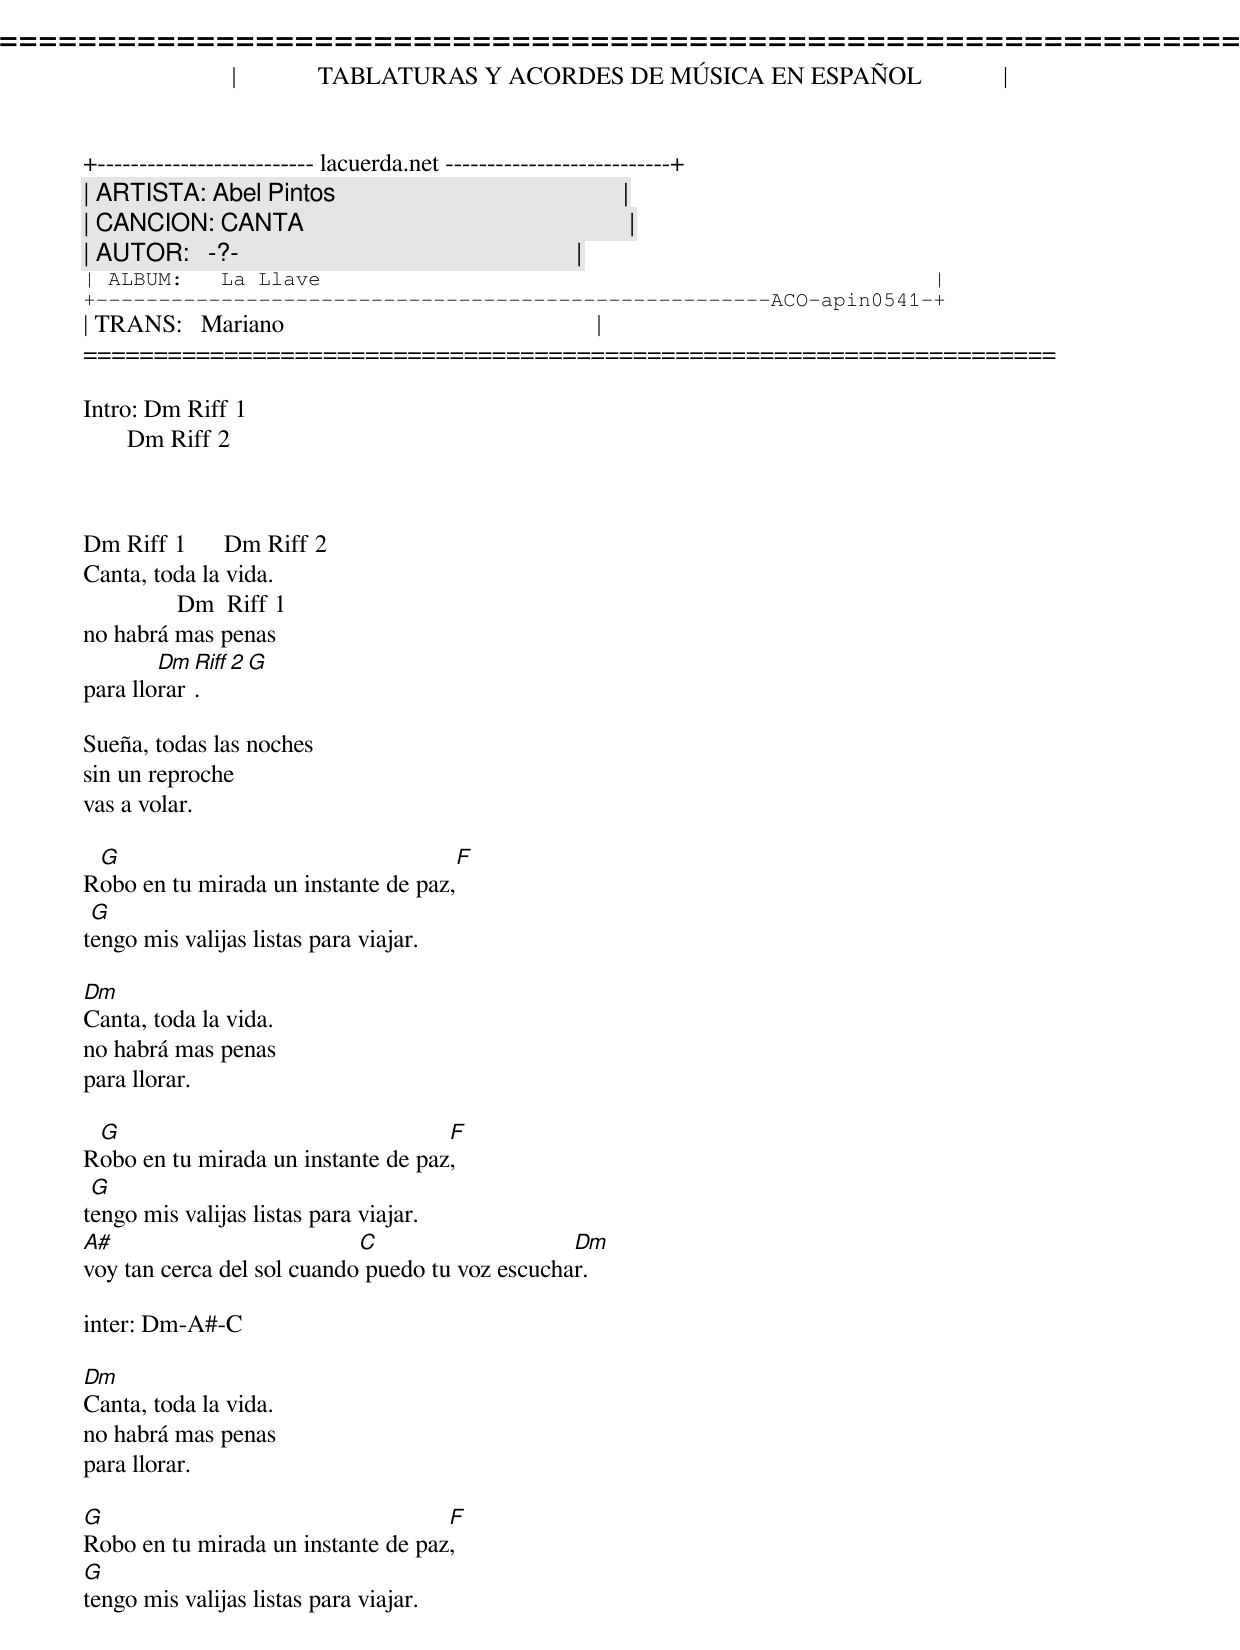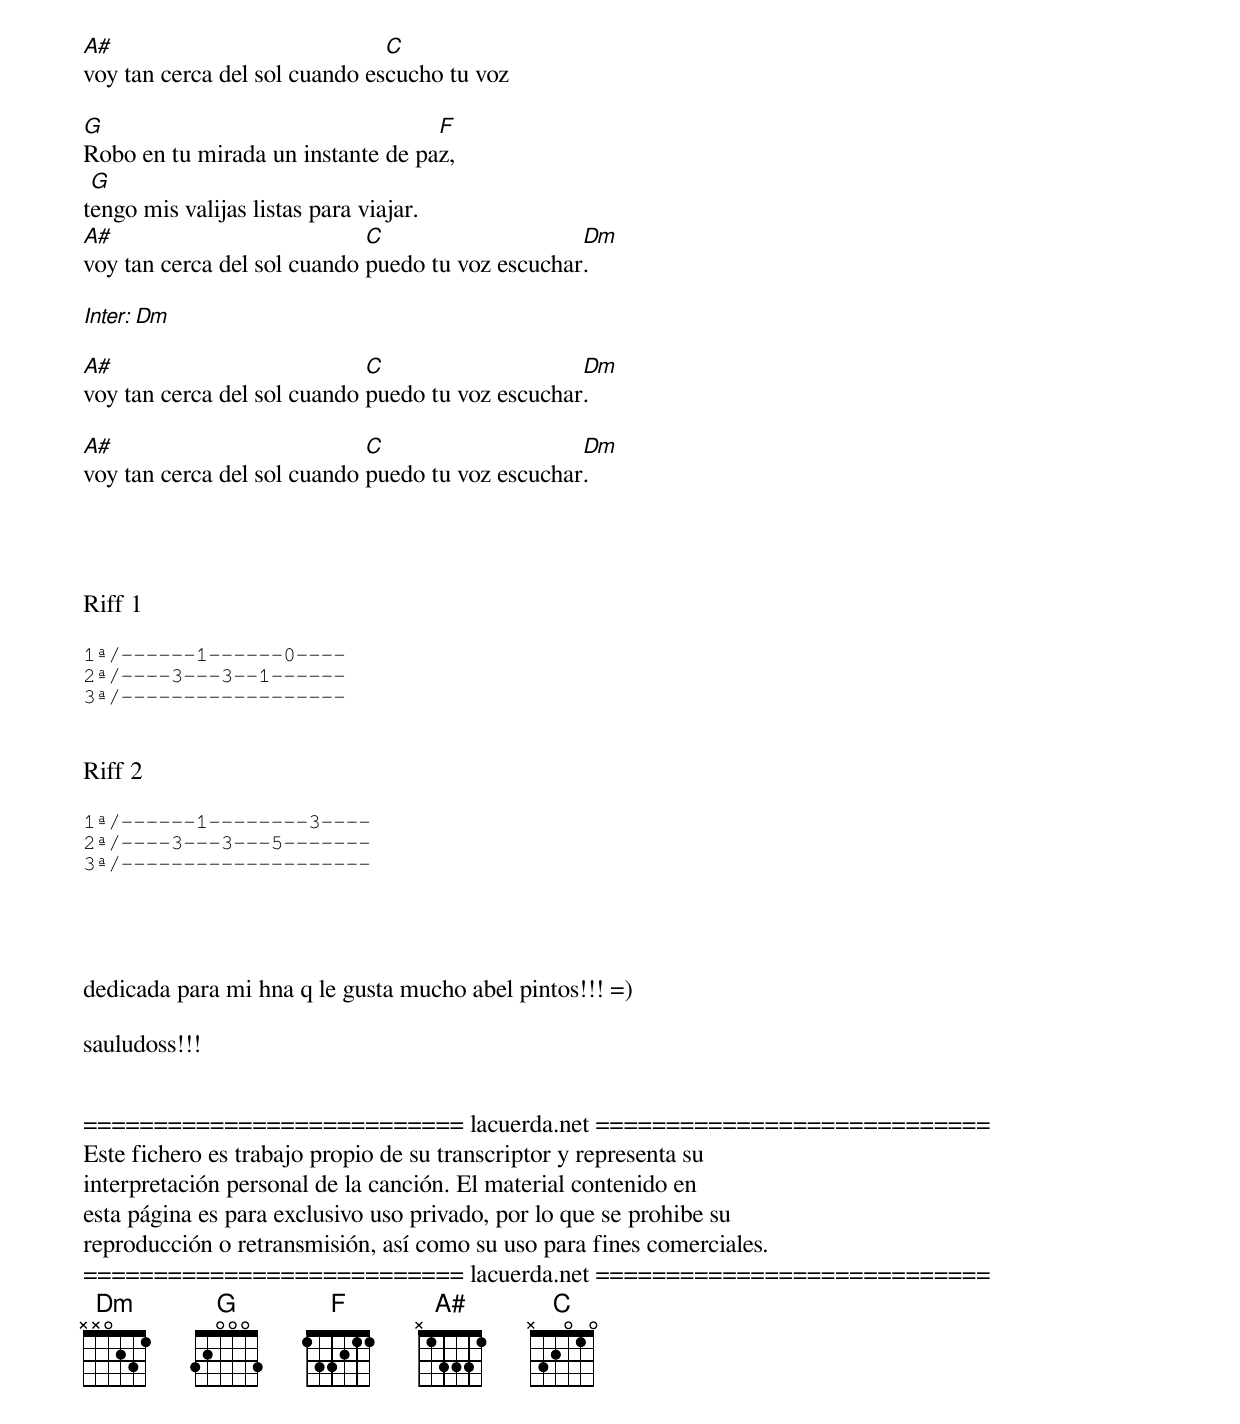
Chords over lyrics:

=====================================================================
|             TABLATURAS Y ACORDES DE MÚSICA EN ESPAÑOL             |
+-------------------------- lacuerda.net ---------------------------+
| ARTISTA: Abel Pintos                                              |
| CANCION: CANTA                                                    |
| AUTOR:   -?-                                                      |
| ALBUM:   La Llave                                                 |
+------------------------------------------------------ACO-apin0541-+
| TRANS:   Mariano                                                  |
=====================================================================

Intro: Dm Riff 1
       Dm Riff 2



Dm Riff 1      Dm Riff 2
Canta, toda la vida.
               Dm  Riff 1
no habrá mas penas
        Dm Riff 2   G
para llorar.

Sueña, todas las noches
sin un reproche
vas a volar.

 G                                   F
Robo en tu mirada un instante de paz,
 G
tengo mis valijas listas para viajar.

Dm
Canta, toda la vida.
no habrá mas penas
para llorar.

 G                                  F
Robo en tu mirada un instante de paz,
 G
tengo mis valijas listas para viajar.
A#                          C                    Dm
voy tan cerca del sol cuando puedo tu voz escuchar.

inter: Dm-A#-C

Dm
Canta, toda la vida.
no habrá mas penas
para llorar.

G                                   F
Robo en tu mirada un instante de paz,
G
tengo mis valijas listas para viajar.
A#                             C
voy tan cerca del sol cuando escucho tu voz

G                                  F
Robo en tu mirada un instante de paz,
 G
tengo mis valijas listas para viajar.
A#                           C                    Dm
voy tan cerca del sol cuando puedo tu voz escuchar.

Inter: Dm

A#                           C                    Dm
voy tan cerca del sol cuando puedo tu voz escuchar.

A#                           C                    Dm
voy tan cerca del sol cuando puedo tu voz escuchar.




Riff 1

1ª/------1------0----
2ª/----3---3--1------
3ª/------------------


Riff 2

1ª/------1--------3----
2ª/----3---3---5-------
3ª/--------------------




dedicada para mi hna q le gusta mucho abel pintos!!! =)

sauludoss!!!


=========================== lacuerda.net ============================
Este fichero es trabajo propio de su transcriptor y representa su
interpretación personal de la canción. El material contenido en
esta página es para exclusivo uso privado, por lo que se prohibe su
reproducción o retransmisión, así como su uso para fines comerciales.
=========================== lacuerda.net ============================
